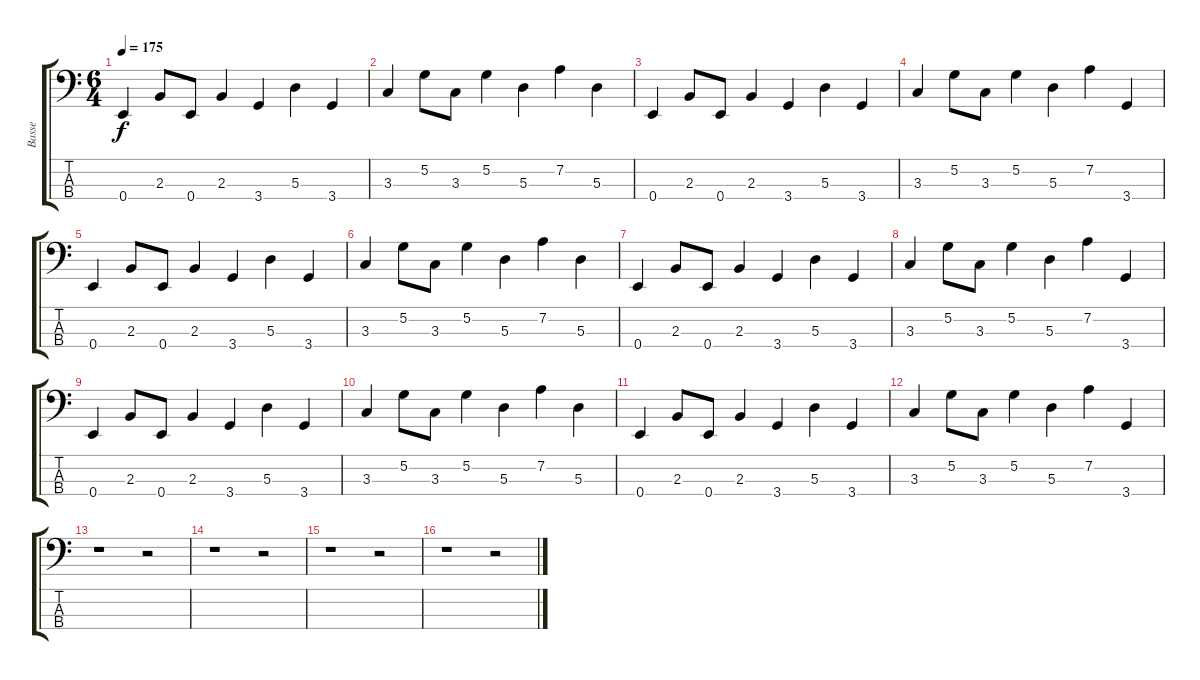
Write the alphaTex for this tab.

\track ("Basse" "Basse") {instrument electricbassfinger}
\staff {score tabs}
\tuning (G2 D2 A1 E1) {hide}
\ts (6 4)
\tempo 175
\clef f4
\ks c
0.4.4{dy f instrument electricbassfinger} 2.3.8 0.4.8 2.3.4 3.4.4 5.3.4 3.4.4 |
3.3.4 5.2.8 3.3.8 5.2.4 5.3.4 7.2.4 5.3.4 |
0.4.4 2.3.8 0.4.8 2.3.4 3.4.4 5.3.4 3.4.4 |
3.3.4 5.2.8 3.3.8 5.2.4 5.3.4 7.2.4 3.4.4 |
0.4.4 2.3.8 0.4.8 2.3.4 3.4.4 5.3.4 3.4.4 |
3.3.4 5.2.8 3.3.8 5.2.4 5.3.4 7.2.4 5.3.4 |
0.4.4 2.3.8 0.4.8 2.3.4 3.4.4 5.3.4 3.4.4 |
3.3.4 5.2.8 3.3.8 5.2.4 5.3.4 7.2.4 3.4.4 |
0.4.4 2.3.8 0.4.8 2.3.4 3.4.4 5.3.4 3.4.4 |
3.3.4 5.2.8 3.3.8 5.2.4 5.3.4 7.2.4 5.3.4 |
0.4.4 2.3.8 0.4.8 2.3.4 3.4.4 5.3.4 3.4.4 |
3.3.4 5.2.8 3.3.8 5.2.4 5.3.4 7.2.4 3.4.4 |
r.1 r.2 |
r.1 r.2 |
r.1 r.2 |
r.1 r.2
